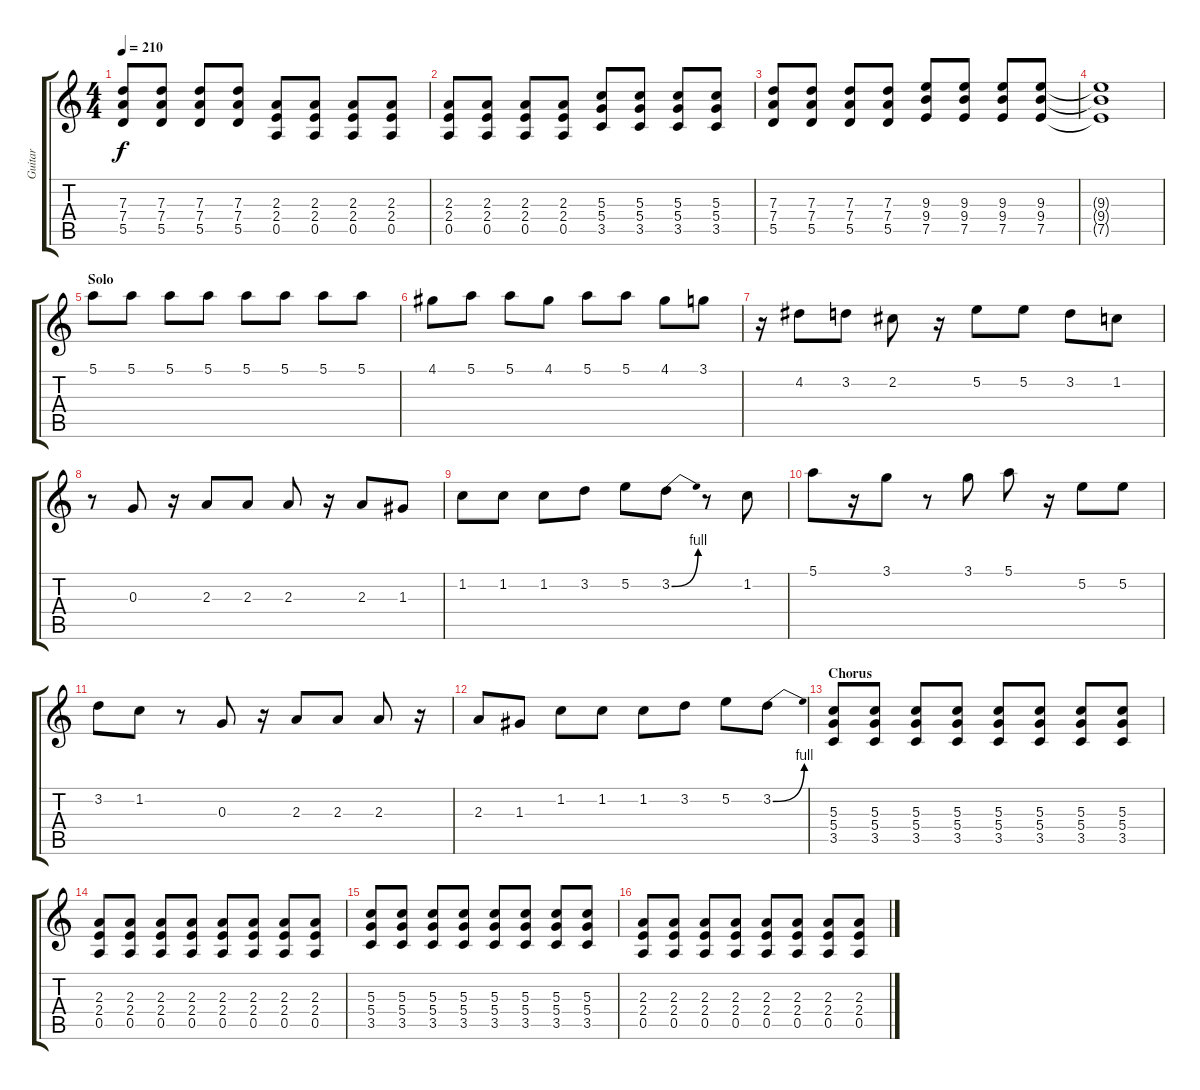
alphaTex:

\track ("Guitar" "Guitar") {instrument distortionguitar}
\staff {score tabs}
\tuning (E4 B3 G3 D3 A2 E2) {hide}
\ts (4 4)
\tempo 210
\clef g2
\ks c
(7.3 7.4 5.5).8{dy f} (7.3 7.4 5.5).8 (7.3 7.4 5.5).8 (7.3 7.4 5.5).8 (2.3 2.4 0.5).8 (2.3 2.4 0.5).8 (2.3 2.4 0.5).8 (2.3 2.4 0.5).8 |
(2.3 2.4 0.5).8 (2.3 2.4 0.5).8 (2.3 2.4 0.5).8 (2.3 2.4 0.5).8 (5.3 5.4 3.5).8 (5.3 5.4 3.5).8 (5.3 5.4 3.5).8 (5.3 5.4 3.5).8 |
(7.3 7.4 5.5).8 (7.3 7.4 5.5).8 (7.3 7.4 5.5).8 (7.3 7.4 5.5).8 (9.3 9.4 7.5).8 (9.3 9.4 7.5).8 (9.3 9.4 7.5).8 (9.3 9.4 7.5).8 |
(9.3{t} 9.4{t} 7.5{t}).1 |
\section ("" "Solo")
5.1.8 5.1.8 5.1.8 5.1.8 5.1.8 5.1.8 5.1.8 5.1.8 |
4.1.8 5.1.8 5.1.8 4.1.8 5.1.8 5.1.8 4.1.8 3.1.8 |
r.16 4.2.8 3.2.8 2.2.8 r.16 5.2.8 5.2.8 3.2.8 1.2.8 |
r.8 0.3.8 r.16 2.3.8 2.3.8 2.3.8 r.16 2.3.8 1.3.8 |
1.2.8 1.2.8 1.2.8 3.2.8 5.2.8 3.2{be (bend 0 0 60 4)}.8 r.8 1.2.8 |
5.1.8 r.16 3.1.8 r.8 3.1.8 5.1.8 r.16 5.2.8 5.2.8 |
3.2.8 1.2.8 r.8 0.3.8 r.16 2.3.8 2.3.8 2.3.8 r.16 |
2.3.8 1.3.8 1.2.8 1.2.8 1.2.8 3.2.8 5.2.8 3.2{be (bend 0 0 60 4)}.8 |
\section ("" "Chorus")
(5.3 5.4 3.5).8 (5.3 5.4 3.5).8 (5.3 5.4 3.5).8 (5.3 5.4 3.5).8 (5.3 5.4 3.5).8 (5.3 5.4 3.5).8 (5.3 5.4 3.5).8 (5.3 5.4 3.5).8 |
(2.3 2.4 0.5).8 (2.3 2.4 0.5).8 (2.3 2.4 0.5).8 (2.3 2.4 0.5).8 (2.3 2.4 0.5).8 (2.3 2.4 0.5).8 (2.3 2.4 0.5).8 (2.3 2.4 0.5).8 |
(5.3 5.4 3.5).8 (5.3 5.4 3.5).8 (5.3 5.4 3.5).8 (5.3 5.4 3.5).8 (5.3 5.4 3.5).8 (5.3 5.4 3.5).8 (5.3 5.4 3.5).8 (5.3 5.4 3.5).8 |
(2.3 2.4 0.5).8 (2.3 2.4 0.5).8 (2.3 2.4 0.5).8 (2.3 2.4 0.5).8 (2.3 2.4 0.5).8 (2.3 2.4 0.5).8 (2.3 2.4 0.5).8 (2.3 2.4 0.5).8
